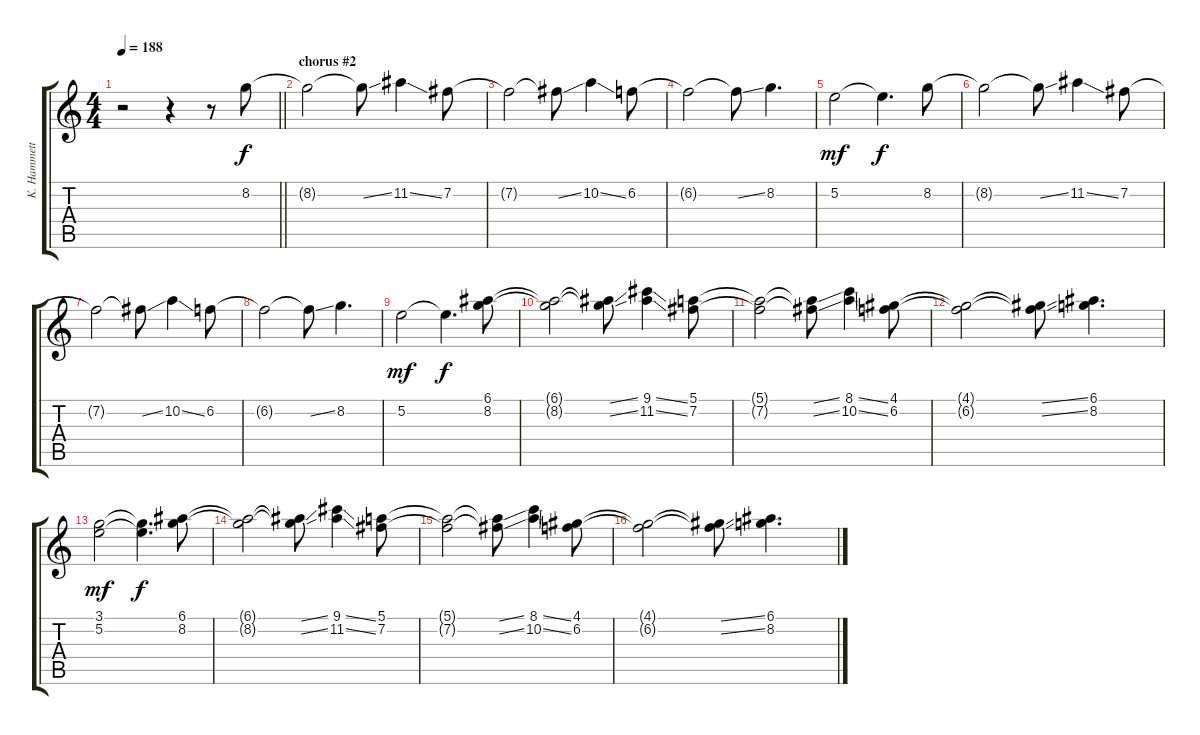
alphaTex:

\track ("K. Hammett - Lead guitar" "K. Hammett") {instrument distortionguitar}
\staff {score tabs}
\tuning (E4 B3 G3 D3 A2 E2) {hide}
\ts (4 4)
\tempo 188
\clef g2
\barLineRight lightlight
\ks c
r.2{dy f} r.4 r.8 8.2.8 |
\section ("" "chorus #2")
8.2{t}.2 8.2{ss t}.8 11.2{ss}.4 7.2.8 |
7.2{t}.2 7.2{ss t}.8 10.2{ss}.4 6.2.8 |
6.2{t}.2 6.2{ss t}.8 8.2.4{d} |
5.2.2{dy mf} 5.2{t}.4{d dy f} 8.2.8 |
8.2{t}.2 8.2{ss t}.8 11.2{ss}.4 7.2.8 |
7.2{t}.2 7.2{ss t}.8 10.2{ss}.4 6.2.8 |
6.2{t}.2 6.2{ss t}.8 8.2.4{d} |
5.2.2{dy mf} 5.2{t}.4{d dy f} (6.1 8.2).8 |
(6.1{t} 8.2{t}).2 (6.1{ss t} 8.2{ss t}).8 (9.1{ss} 11.2{ss}).4 (5.1 7.2).8 |
(5.1{t} 7.2{t}).2 (5.1{ss t} 7.2{ss t}).8 (8.1{ss} 10.2{ss}).4 (4.1 6.2).8 |
(4.1{t} 6.2{t}).2 (4.1{ss t} 6.2{ss t}).8 (6.1 8.2).4{d} |
(3.1 5.2).2{dy mf} (3.1{t} 5.2{t}).4{d dy f} (6.1 8.2).8 |
(6.1{t} 8.2{t}).2 (6.1{ss t} 8.2{ss t}).8 (9.1{ss} 11.2{ss}).4 (5.1 7.2).8 |
(5.1{t} 7.2{t}).2 (5.1{ss t} 7.2{ss t}).8 (8.1{ss} 10.2{ss}).4 (4.1 6.2).8 |
(4.1{t} 6.2{t}).2 (4.1{ss t} 6.2{ss t}).8 (6.1 8.2).4{d}
